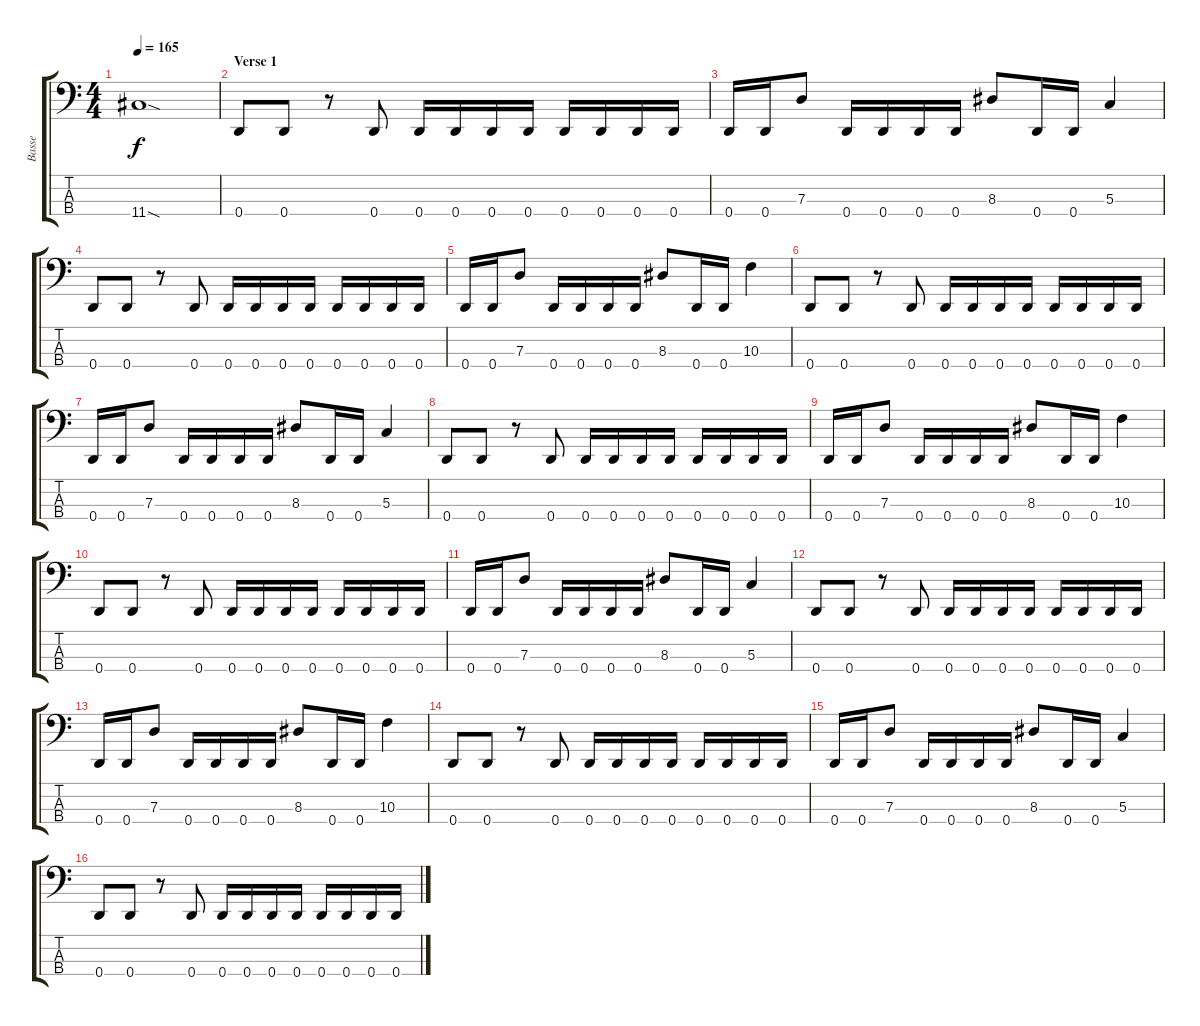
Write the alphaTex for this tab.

\track ("Basse" "Basse") {instrument electricbasspick}
\staff {score tabs}
\tuning (F2 C2 G1 D1) {hide}
\ts (4 4)
\tempo 165
\clef f4
\ks c
11.4{sod}.1{dy f} |
\section ("" "Verse 1")
0.4.8 0.4.8 r.8 0.4.8 0.4.16 0.4.16 0.4.16 0.4.16 0.4.16 0.4.16 0.4.16 0.4.16 |
0.4.16 0.4.16 7.3.8 0.4.16 0.4.16 0.4.16 0.4.16 8.3.8 0.4.16 0.4.16 5.3.4 |
0.4.8 0.4.8 r.8 0.4.8 0.4.16 0.4.16 0.4.16 0.4.16 0.4.16 0.4.16 0.4.16 0.4.16 |
0.4.16 0.4.16 7.3.8 0.4.16 0.4.16 0.4.16 0.4.16 8.3.8 0.4.16 0.4.16 10.3.4 |
0.4.8 0.4.8 r.8 0.4.8 0.4.16 0.4.16 0.4.16 0.4.16 0.4.16 0.4.16 0.4.16 0.4.16 |
0.4.16 0.4.16 7.3.8 0.4.16 0.4.16 0.4.16 0.4.16 8.3.8 0.4.16 0.4.16 5.3.4 |
0.4.8 0.4.8 r.8 0.4.8 0.4.16 0.4.16 0.4.16 0.4.16 0.4.16 0.4.16 0.4.16 0.4.16 |
0.4.16 0.4.16 7.3.8 0.4.16 0.4.16 0.4.16 0.4.16 8.3.8 0.4.16 0.4.16 10.3.4 |
0.4.8 0.4.8 r.8 0.4.8 0.4.16 0.4.16 0.4.16 0.4.16 0.4.16 0.4.16 0.4.16 0.4.16 |
0.4.16 0.4.16 7.3.8 0.4.16 0.4.16 0.4.16 0.4.16 8.3.8 0.4.16 0.4.16 5.3.4 |
0.4.8 0.4.8 r.8 0.4.8 0.4.16 0.4.16 0.4.16 0.4.16 0.4.16 0.4.16 0.4.16 0.4.16 |
0.4.16 0.4.16 7.3.8 0.4.16 0.4.16 0.4.16 0.4.16 8.3.8 0.4.16 0.4.16 10.3.4 |
0.4.8 0.4.8 r.8 0.4.8 0.4.16 0.4.16 0.4.16 0.4.16 0.4.16 0.4.16 0.4.16 0.4.16 |
0.4.16 0.4.16 7.3.8 0.4.16 0.4.16 0.4.16 0.4.16 8.3.8 0.4.16 0.4.16 5.3.4 |
0.4.8 0.4.8 r.8 0.4.8 0.4.16 0.4.16 0.4.16 0.4.16 0.4.16 0.4.16 0.4.16 0.4.16
